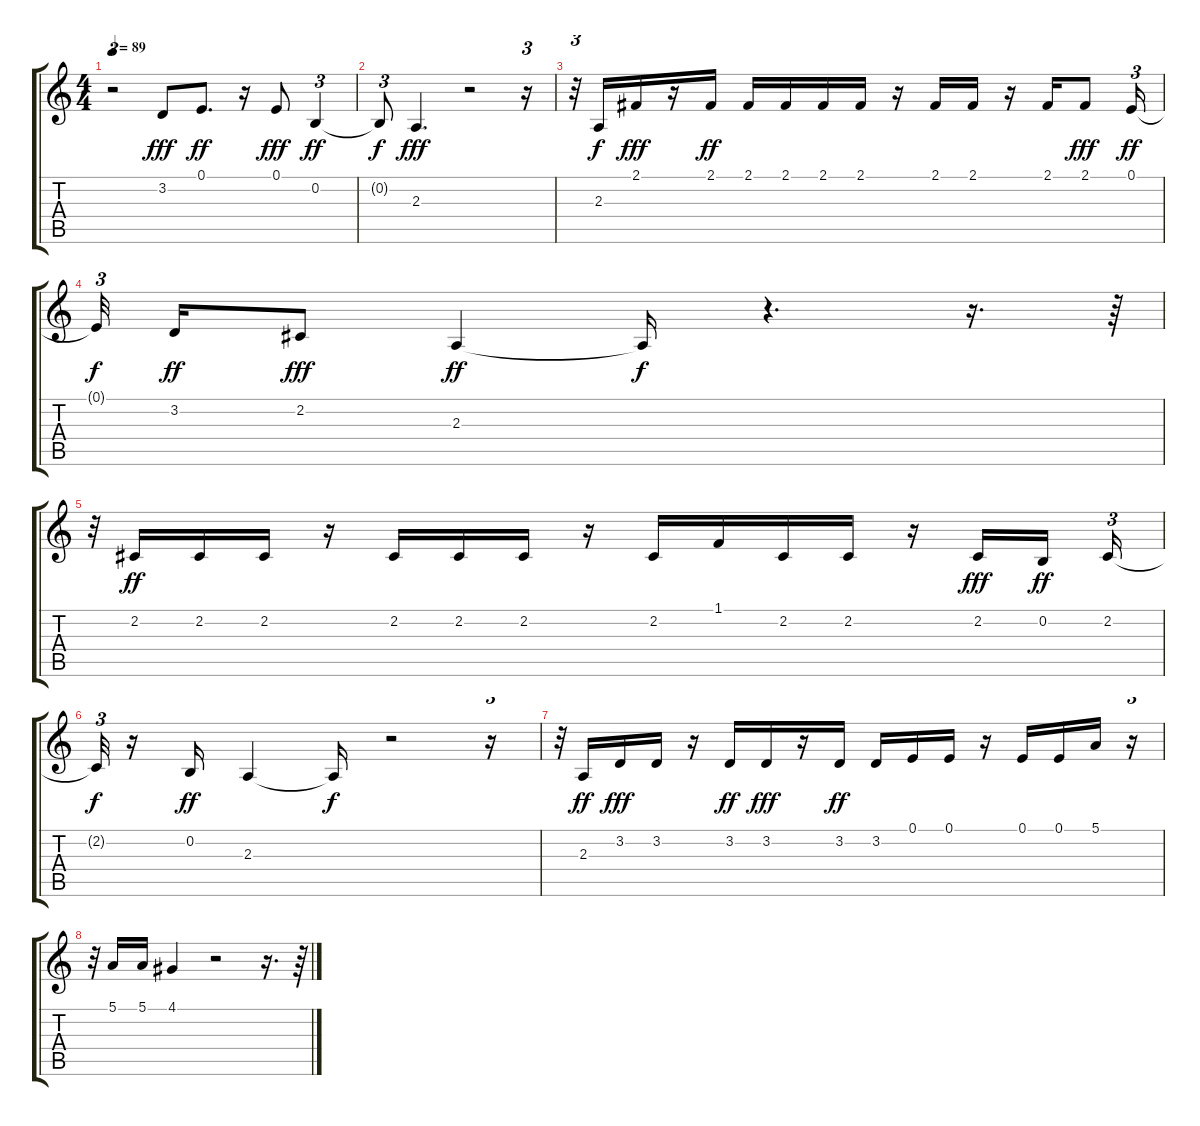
\track "" {instrument viola}
\staff {score tabs}
\tuning (E4 B3 G3 D3 A2 E2) {hide}
\ts (4 4)
\tempo 89
\clef g2
\ks c
r.2{tu (3 2) dy ff} 3.2.8{dy fff} 0.1.8{d dy ff} r.16 0.1.8{dy fff} 0.2.4{tu (3 2) dy ff} |
0.2{t}.8{tu (3 2) dy f} 2.3.4{d dy fff} r.2 r.16{tu (3 2)} |
r.32{tu (3 2)} 2.3.16{dy f} 2.1.16{dy fff} r.16 2.1.16{dy ff} 2.1.16 2.1.16 2.1.16 2.1.16 r.16 2.1.16 2.1.16 r.16 2.1.16 2.1.8{dy fff} 0.1.16{tu (3 2) dy ff} |
0.1{t}.32{tu (3 2) dy f beam splitsecondary} 3.2.16{dy ff} 2.2.8{dy fff} 2.3.4{dy ff} 2.3{t}.16{dy f} r.4{d} r.16{d} r.64{tu (3 2)} |
r.32{tu (3 2)} 2.2.16{dy ff} 2.2.16 2.2.16 r.16 2.2.16 2.2.16 2.2.16 r.16 2.2.16 1.1.16 2.2.16 2.2.16 r.16 2.2.16{dy fff} 0.2.16{dy ff beam splitsecondary} 2.2.16{tu (3 2)} |
2.2{t}.32{tu (3 2) dy f} r.16 0.2.16{dy ff} 2.3.4 2.3{t}.16{dy f} r.2 r.16{tu (3 2)} |
r.32{tu (3 2)} 2.3.16{dy ff} 3.2.16{dy fff} 3.2.16 r.16 3.2.16{dy ff} 3.2.16{dy fff} r.16 3.2.16{dy ff} 3.2.16 0.1.16 0.1.16 r.16 0.1.16 0.1.16 5.1.16 r.16{tu (3 2)} |
r.32{tu (3 2)} 5.1.16 5.1.16 4.1.4 r.2 r.16{d} r.64{tu (3 2)}
